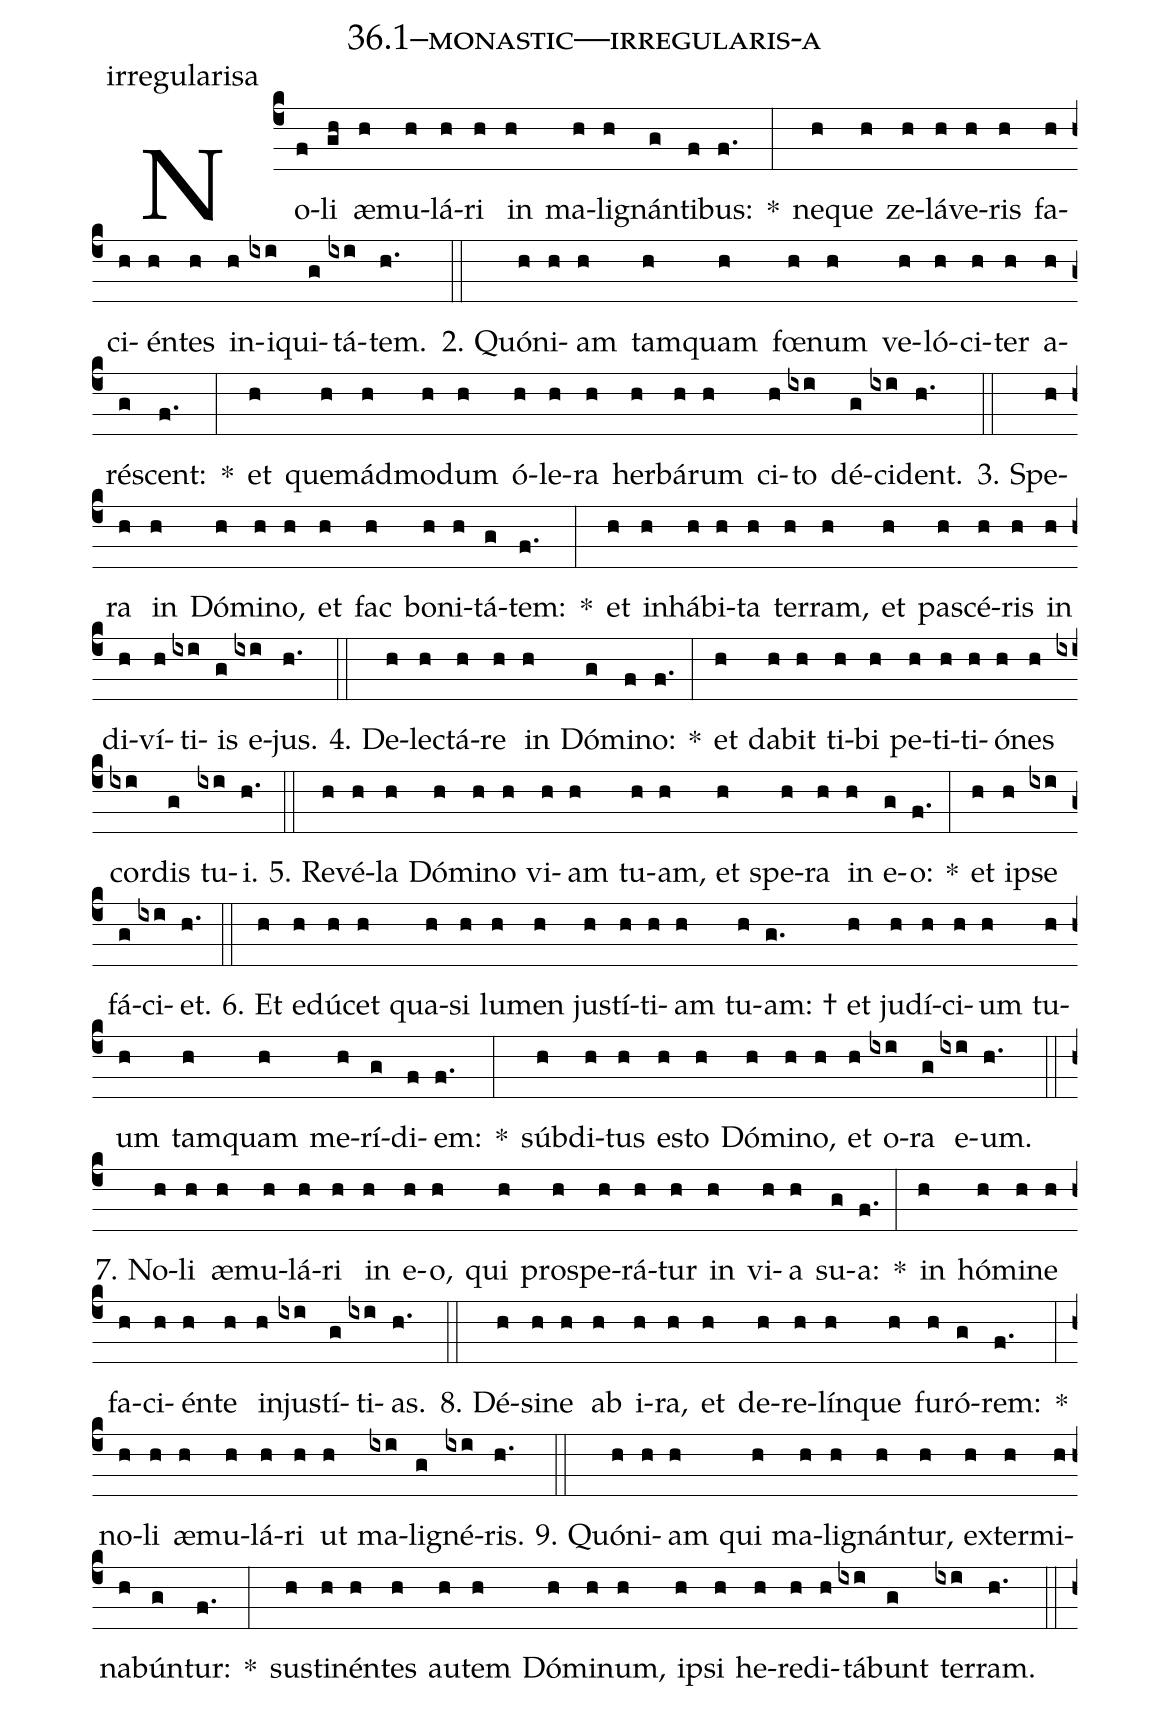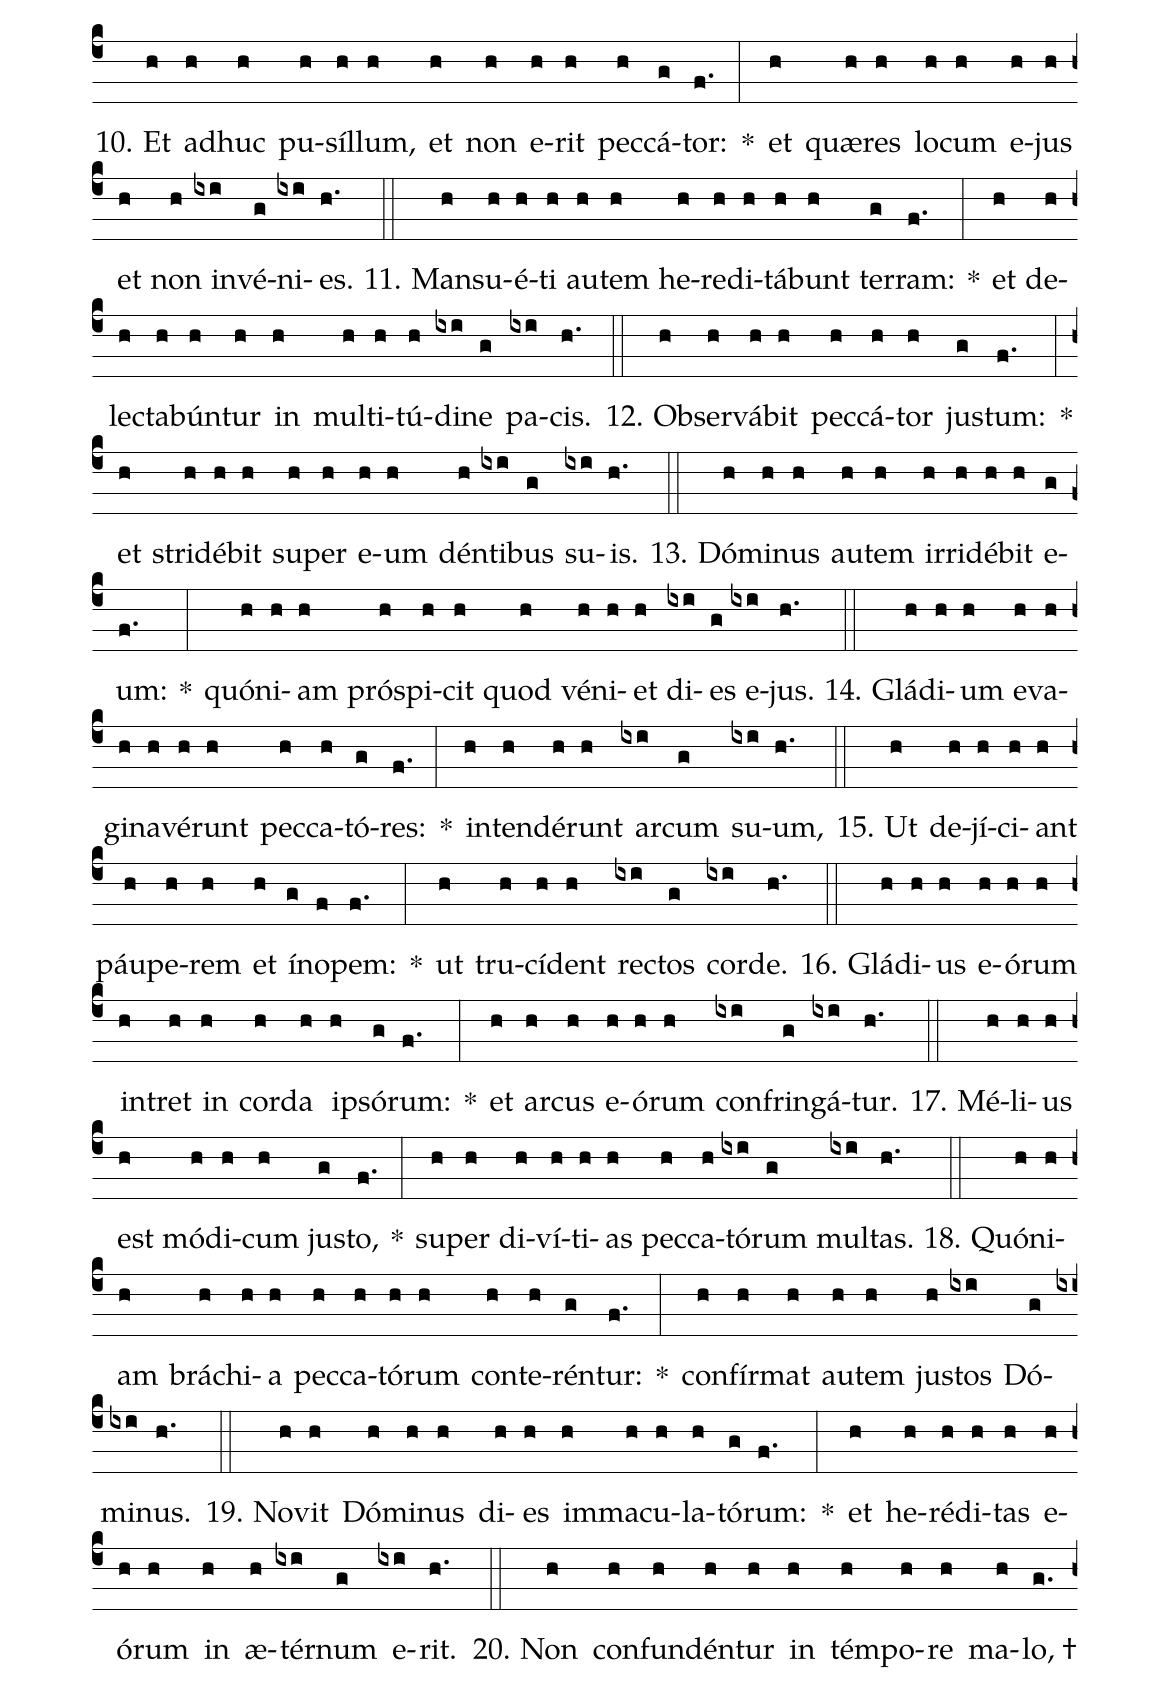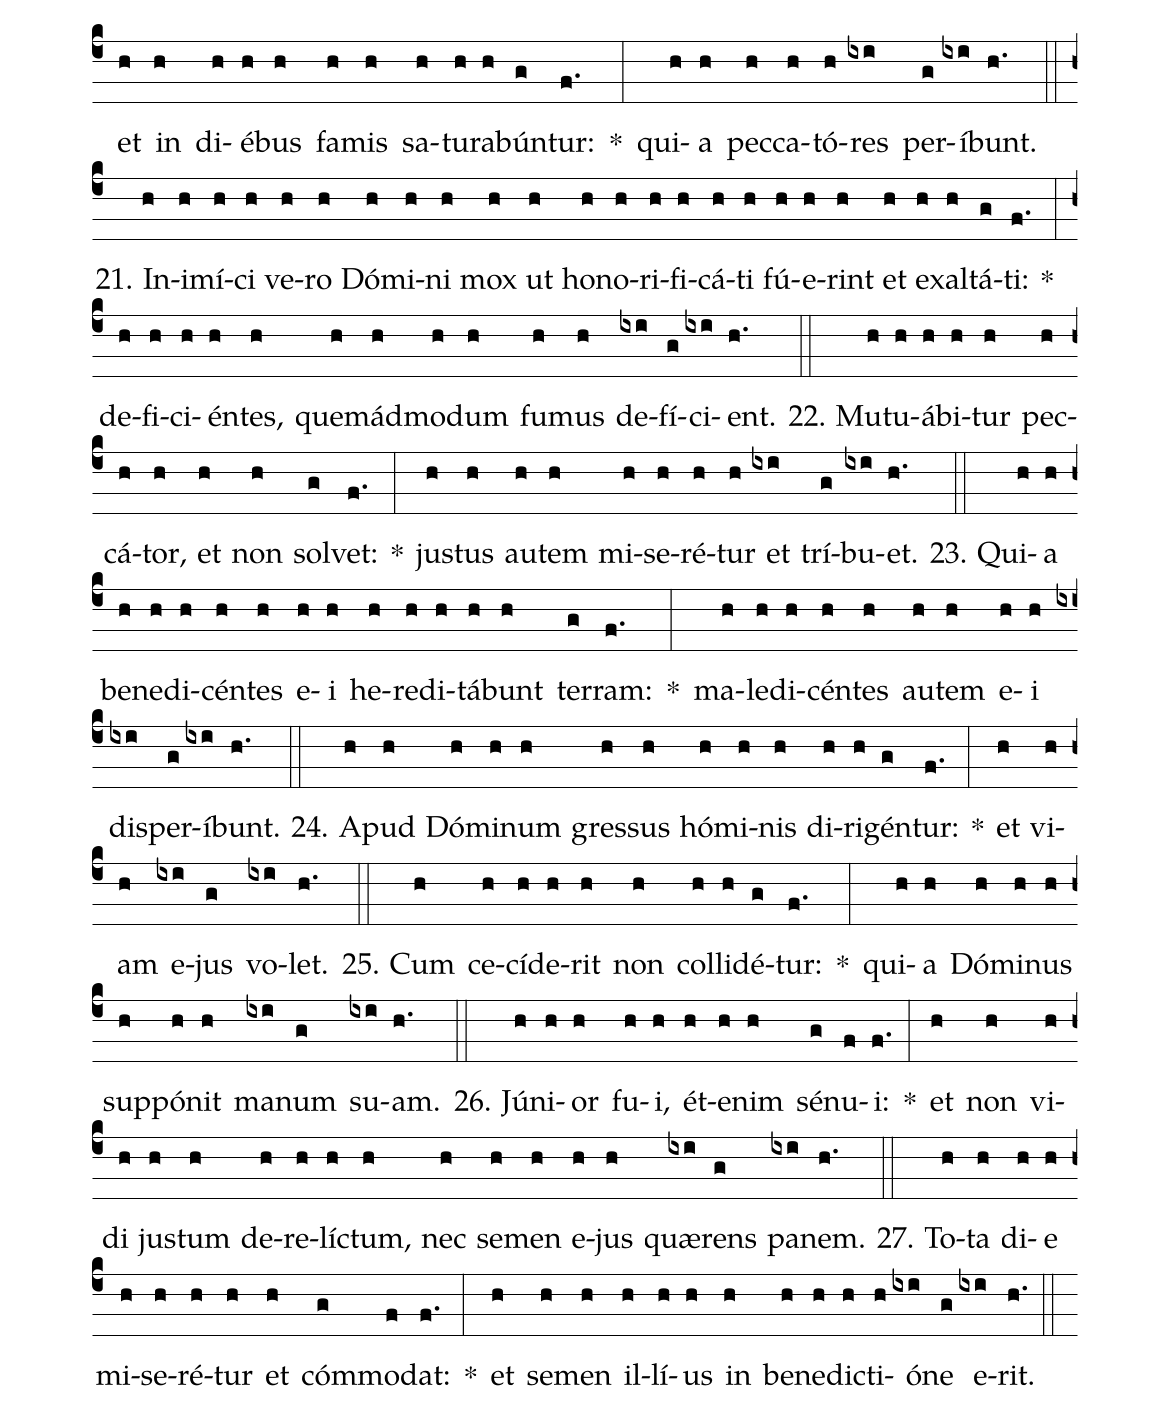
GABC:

name: 36.1--monastic---irregularis-a;
annotation: irregularisa;
%%
(c4)No(f)li(gh) æ(h)mu(h)lá(h)ri(h) in(h) ma(h)li(h)gnán(g)ti(f)bus:(f.) *(:) ne(h)que(h) ze(h)lá(h)ve(h)ris(h) fa(h)ci(h)én(h)tes(h) in(h)i(ixi)qui(g)tá(ixi)tem.(h.) (::)
2. Quón(h)i(h)am(h) tam(h)quam(h) fœ(h)num(h) ve(h)ló(h)ci(h)ter(h) a(h)ré(g)scent:(f.) *(:) et(h) quem(h)ád(h)mo(h)dum(h) ó(h)le(h)ra(h) her(h)bá(h)rum(h) ci(h)to(ixi) dé(g)ci(ixi)dent.(h.) (::)
3. Spe(h)ra(h) in(h) Dó(h)mi(h)no,(h) et(h) fac(h) bo(h)ni(h)tá(g)tem:(f.) *(:) et(h) in(h)há(h)bi(h)ta(h) ter(h)ram,(h) et(h) pa(h)scé(h)ris(h) in(h) di(h)ví(h)ti(ixi)is(g) e(ixi)jus.(h.) (::)
4. De(h)lec(h)tá(h)re(h) in(h) Dó(g)mi(f)no:(f.) *(:) et(h) da(h)bit(h) ti(h)bi(h) pe(h)ti(h)ti(h)ó(h)nes(h) cor(ixi)dis(g) tu(ixi)i.(h.) (::)
5. Re(h)vé(h)la(h) Dó(h)mi(h)no(h) vi(h)am(h) tu(h)am,(h) et(h) spe(h)ra(h) in(h) e(g)o:(f.) *(:) et(h) ip(h)se(ixi) fá(g)ci(ixi)et.(h.) (::)
6. Et(h) e(h)dú(h)cet(h) qua(h)si(h) lu(h)men(h) jus(h)tí(h)ti(h)am(h) tu(h)am: †(g.) et(h) ju(h)dí(h)ci(h)um(h) tu(h)um(h) tam(h)quam(h) me(h)rí(g)di(f)em:(f.) *(:) súb(h)di(h)tus(h) es(h)to(h) Dó(h)mi(h)no,(h) et(h) o(ixi)ra(g) e(ixi)um.(h.) (::)
7. No(h)li(h) æ(h)mu(h)lá(h)ri(h) in(h) e(h)o,(h) qui(h) pro(h)spe(h)rá(h)tur(h) in(h) vi(h)a(h) su(g)a:(f.) *(:) in(h) hó(h)mi(h)ne(h) fa(h)ci(h)én(h)te(h) in(h)jus(ixi)tí(g)ti(ixi)as.(h.) (::)
8. Dé(h)si(h)ne(h) ab(h) i(h)ra,(h) et(h) de(h)re(h)lín(h)que(h) fu(h)ró(g)rem:(f.) *(:) no(h)li(h) æ(h)mu(h)lá(h)ri(h) ut(h) ma(ixi)li(g)gné(ixi)ris.(h.) (::)
9. Quón(h)i(h)am(h) qui(h) ma(h)li(h)gnán(h)tur,(h) ex(h)ter(h)mi(h)na(h)bún(g)tur:(f.) *(:) sus(h)ti(h)nén(h)tes(h) au(h)tem(h) Dó(h)mi(h)num,(h) ip(h)si(h) he(h)re(h)di(h)tá(ixi)bunt(g) ter(ixi)ram.(h.) (::)
10. Et(h) ad(h)huc(h) pu(h)síl(h)lum,(h) et(h) non(h) e(h)rit(h) pec(h)cá(g)tor:(f.) *(:) et(h) quæ(h)res(h) lo(h)cum(h) e(h)jus(h) et(h) non(h) in(ixi)vé(g)ni(ixi)es.(h.) (::)
11. Man(h)su(h)é(h)ti(h) au(h)tem(h) he(h)re(h)di(h)tá(h)bunt(h) ter(g)ram:(f.) *(:) et(h) de(h)lec(h)ta(h)bún(h)tur(h) in(h) mul(h)ti(h)tú(h)di(ixi)ne(g) pa(ixi)cis.(h.) (::)
12. Ob(h)ser(h)vá(h)bit(h) pec(h)cá(h)tor(h) jus(g)tum:(f.) *(:) et(h) stri(h)dé(h)bit(h) su(h)per(h) e(h)um(h) dén(h)ti(ixi)bus(g) su(ixi)is.(h.) (::)
13. Dó(h)mi(h)nus(h) au(h)tem(h) ir(h)ri(h)dé(h)bit(h) e(g)um:(f.) *(:) quón(h)i(h)am(h) pró(h)spi(h)cit(h) quod(h) vé(h)ni(h)et(h) di(ixi)es(g) e(ixi)jus.(h.) (::)
14. Glá(h)di(h)um(h) e(h)va(h)gi(h)na(h)vé(h)runt(h) pec(h)ca(h)tó(g)res:(f.) *(:) in(h)ten(h)dé(h)runt(h) ar(ixi)cum(g) su(ixi)um,(h.) (::)
15. Ut(h) de(h)jí(h)ci(h)ant(h) páu(h)pe(h)rem(h) et(h) ín(g)o(f)pem:(f.) *(:) ut(h) tru(h)cí(h)dent(h) rec(ixi)tos(g) cor(ixi)de.(h.) (::)
16. Glá(h)di(h)us(h) e(h)ó(h)rum(h) in(h)tret(h) in(h) cor(h)da(h) ip(h)só(g)rum:(f.) *(:) et(h) ar(h)cus(h) e(h)ó(h)rum(h) con(ixi)frin(g)gá(ixi)tur.(h.) (::)
17. Mé(h)li(h)us(h) est(h) mó(h)di(h)cum(h) jus(g)to,(f.) *(:) su(h)per(h) di(h)ví(h)ti(h)as(h) pec(h)ca(h)tó(ixi)rum(g) mul(ixi)tas.(h.) (::)
18. Quón(h)i(h)am(h) brá(h)chi(h)a(h) pec(h)ca(h)tó(h)rum(h) con(h)te(h)rén(g)tur:(f.) *(:) con(h)fír(h)mat(h) au(h)tem(h) jus(h)tos(ixi) Dó(g)mi(ixi)nus.(h.) (::)
19. No(h)vit(h) Dó(h)mi(h)nus(h) di(h)es(h) im(h)ma(h)cu(h)la(h)tó(g)rum:(f.) *(:) et(h) he(h)ré(h)di(h)tas(h) e(h)ó(h)rum(h) in(h) æ(h)tér(ixi)num(g) e(ixi)rit.(h.) (::)
20. Non(h) con(h)fun(h)dén(h)tur(h) in(h) tém(h)po(h)re(h) ma(h)lo, †(g.) et(h) in(h) di(h)é(h)bus(h) fa(h)mis(h) sa(h)tu(h)ra(h)bún(g)tur:(f.) *(:) qui(h)a(h) pec(h)ca(h)tó(h)res(ixi) per(g)í(ixi)bunt.(h.) (::)
21. In(h)i(h)mí(h)ci(h) ve(h)ro(h) Dó(h)mi(h)ni(h) mox(h) ut(h) ho(h)no(h)ri(h)fi(h)cá(h)ti(h) fú(h)e(h)rint(h) et(h) ex(h)al(h)tá(g)ti:(f.) *(:) de(h)fi(h)ci(h)én(h)tes,(h) quem(h)ád(h)mo(h)dum(h) fu(h)mus(h) de(ixi)fí(g)ci(ixi)ent.(h.) (::)
22. Mu(h)tu(h)á(h)bi(h)tur(h) pec(h)cá(h)tor,(h) et(h) non(h) sol(g)vet:(f.) *(:) jus(h)tus(h) au(h)tem(h) mi(h)se(h)ré(h)tur(h) et(ixi) trí(g)bu(ixi)et.(h.) (::)
23. Qui(h)a(h) be(h)ne(h)di(h)cén(h)tes(h) e(h)i(h) he(h)re(h)di(h)tá(h)bunt(h) ter(g)ram:(f.) *(:) ma(h)le(h)di(h)cén(h)tes(h) au(h)tem(h) e(h)i(h) dis(ixi)per(g)í(ixi)bunt.(h.) (::)
24. A(h)pud(h) Dó(h)mi(h)num(h) gres(h)sus(h) hó(h)mi(h)nis(h) di(h)ri(h)gén(g)tur:(f.) *(:) et(h) vi(h)am(h) e(ixi)jus(g) vo(ixi)let.(h.) (::)
25. Cum(h) ce(h)cí(h)de(h)rit(h) non(h) col(h)li(h)dé(g)tur:(f.) *(:) qui(h)a(h) Dó(h)mi(h)nus(h) sup(h)pó(h)nit(h) ma(ixi)num(g) su(ixi)am.(h.) (::)
26. Jú(h)ni(h)or(h) fu(h)i,(h) ét(h)e(h)nim(h) sé(g)nu(f)i:(f.) *(:) et(h) non(h) vi(h)di(h) jus(h)tum(h) de(h)re(h)líc(h)tum,(h) nec(h) se(h)men(h) e(h)jus(h) quæ(ixi)rens(g) pa(ixi)nem.(h.) (::)
27. To(h)ta(h) di(h)e(h) mi(h)se(h)ré(h)tur(h) et(h) cóm(g)mo(f)dat:(f.) *(:) et(h) se(h)men(h) il(h)lí(h)us(h) in(h) be(h)ne(h)dic(h)ti(h)ó(ixi)ne(g) e(ixi)rit.(h.) (::)
